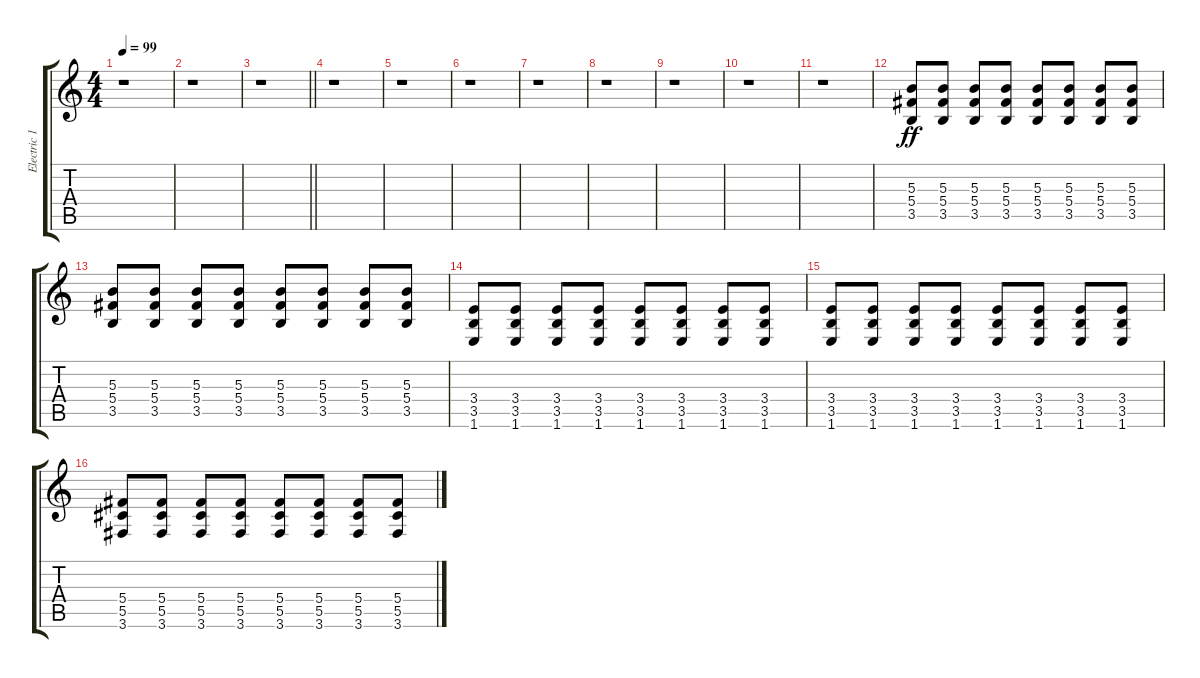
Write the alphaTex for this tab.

\track ("Electric 1" "Electric 1") {instrument distortionguitar}
\staff {score tabs}
\tuning (Eb4 Bb3 Gb3 Db3 Ab2 Eb2) {hide}
\ts (4 4)
\tempo 99
\clef g2
\ks c
r.1{dy ff} |
r.1 |
\barLineRight lightlight
r.1 |
r.1 |
r.1 |
r.1 |
r.1 |
r.1 |
r.1 |
r.1 |
r.1 |
(5.3 5.4 3.5).8 (5.3 5.4 3.5).8 (5.3 5.4 3.5).8 (5.3 5.4 3.5).8 (5.3 5.4 3.5).8 (5.3 5.4 3.5).8 (5.3 5.4 3.5).8 (5.3 5.4 3.5).8 |
(5.3 5.4 3.5).8 (5.3 5.4 3.5).8 (5.3 5.4 3.5).8 (5.3 5.4 3.5).8 (5.3 5.4 3.5).8 (5.3 5.4 3.5).8 (5.3 5.4 3.5).8 (5.3 5.4 3.5).8 |
(3.4 3.5 1.6).8 (3.4 3.5 1.6).8 (3.4 3.5 1.6).8 (3.4 3.5 1.6).8 (3.4 3.5 1.6).8 (3.4 3.5 1.6).8 (3.4 3.5 1.6).8 (3.4 3.5 1.6).8 |
(3.4 3.5 1.6).8 (3.4 3.5 1.6).8 (3.4 3.5 1.6).8 (3.4 3.5 1.6).8 (3.4 3.5 1.6).8 (3.4 3.5 1.6).8 (3.4 3.5 1.6).8 (3.4 3.5 1.6).8 |
(5.4 5.5 3.6).8 (5.4 5.5 3.6).8 (5.4 5.5 3.6).8 (5.4 5.5 3.6).8 (5.4 5.5 3.6).8 (5.4 5.5 3.6).8 (5.4 5.5 3.6).8 (5.4 5.5 3.6).8
